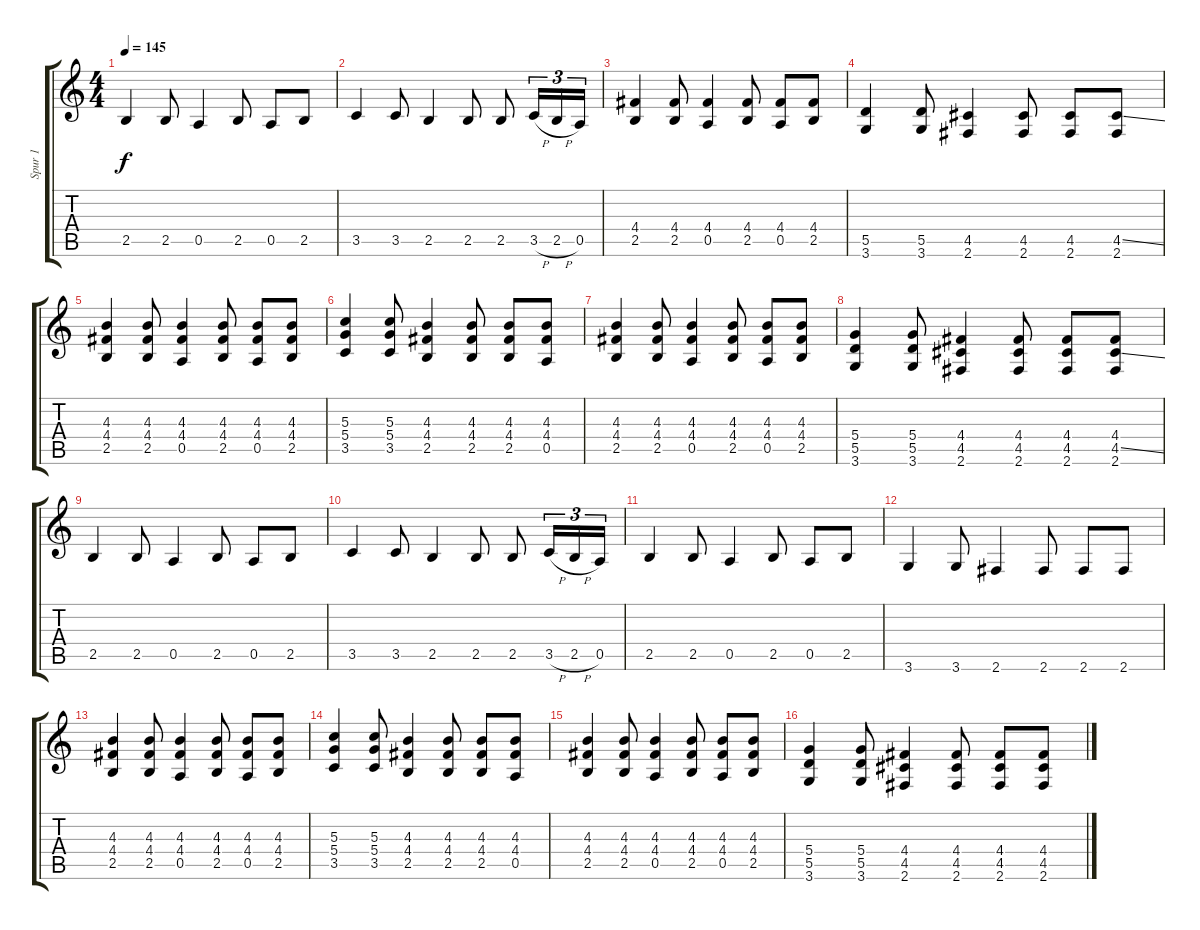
\track ("Spur 1" "Spur 1") {instrument distortionguitar}
\staff {score tabs}
\tuning (E4 B3 G3 D3 A2 E2) {hide}
\ts (4 4)
\tempo 145
\clef g2
\ks c
2.5.4{dy f} 2.5.8 0.5.4 2.5.8 0.5.8 2.5.8 |
3.5.4 3.5.8 2.5.4 2.5.8 2.5.8 3.5{h}.16{tu (3 2)} 2.5{h}.16{tu (3 2)} 0.5.16{tu (3 2)} |
(4.4 2.5).4 (4.4 2.5).8 (4.4 0.5).4 (4.4 2.5).8 (4.4 0.5).8 (4.4 2.5).8 |
(5.5 3.6).4 (5.5 3.6).8 (4.5 2.6).4 (4.5 2.6).8 (4.5 2.6).8 (4.5{ss} 2.6).8 |
(4.3 4.4 2.5).4 (4.3 4.4 2.5).8 (4.3 4.4 0.5).4 (4.3 4.4 2.5).8 (4.3 4.4 0.5).8 (4.3 4.4 2.5).8 |
(5.3 5.4 3.5).4 (5.3 5.4 3.5).8 (4.3 4.4 2.5).4 (4.3 4.4 2.5).8 (4.3 4.4 2.5).8 (4.3 4.4 0.5).8 |
(4.3 4.4 2.5).4 (4.3 4.4 2.5).8 (4.3 4.4 0.5).4 (4.3 4.4 2.5).8 (4.3 4.4 0.5).8 (4.3 4.4 2.5).8 |
(5.4 5.5 3.6).4 (5.4 5.5 3.6).8 (4.4 4.5 2.6).4 (4.4 4.5 2.6).8 (4.4 4.5 2.6).8 (4.4 4.5{ss} 2.6).8 |
2.5.4 2.5.8 0.5.4 2.5.8 0.5.8 2.5.8 |
3.5.4 3.5.8 2.5.4 2.5.8 2.5.8 3.5{h}.16{tu (3 2)} 2.5{h}.16{tu (3 2)} 0.5.16{tu (3 2)} |
2.5.4 2.5.8 0.5.4 2.5.8 0.5.8 2.5.8 |
3.6.4 3.6.8 2.6.4 2.6.8 2.6.8 2.6.8 |
(4.3 4.4 2.5).4 (4.3 4.4 2.5).8 (4.3 4.4 0.5).4 (4.3 4.4 2.5).8 (4.3 4.4 0.5).8 (4.3 4.4 2.5).8 |
(5.3 5.4 3.5).4 (5.3 5.4 3.5).8 (4.3 4.4 2.5).4 (4.3 4.4 2.5).8 (4.3 4.4 2.5).8 (4.3 4.4 0.5).8 |
(4.3 4.4 2.5).4 (4.3 4.4 2.5).8 (4.3 4.4 0.5).4 (4.3 4.4 2.5).8 (4.3 4.4 0.5).8 (4.3 4.4 2.5).8 |
(5.4 5.5 3.6).4 (5.4 5.5 3.6).8 (4.4 4.5 2.6).4 (4.4 4.5 2.6).8 (4.4 4.5 2.6).8 (4.4{ss} 4.5{ss} 2.6{ss}).8
